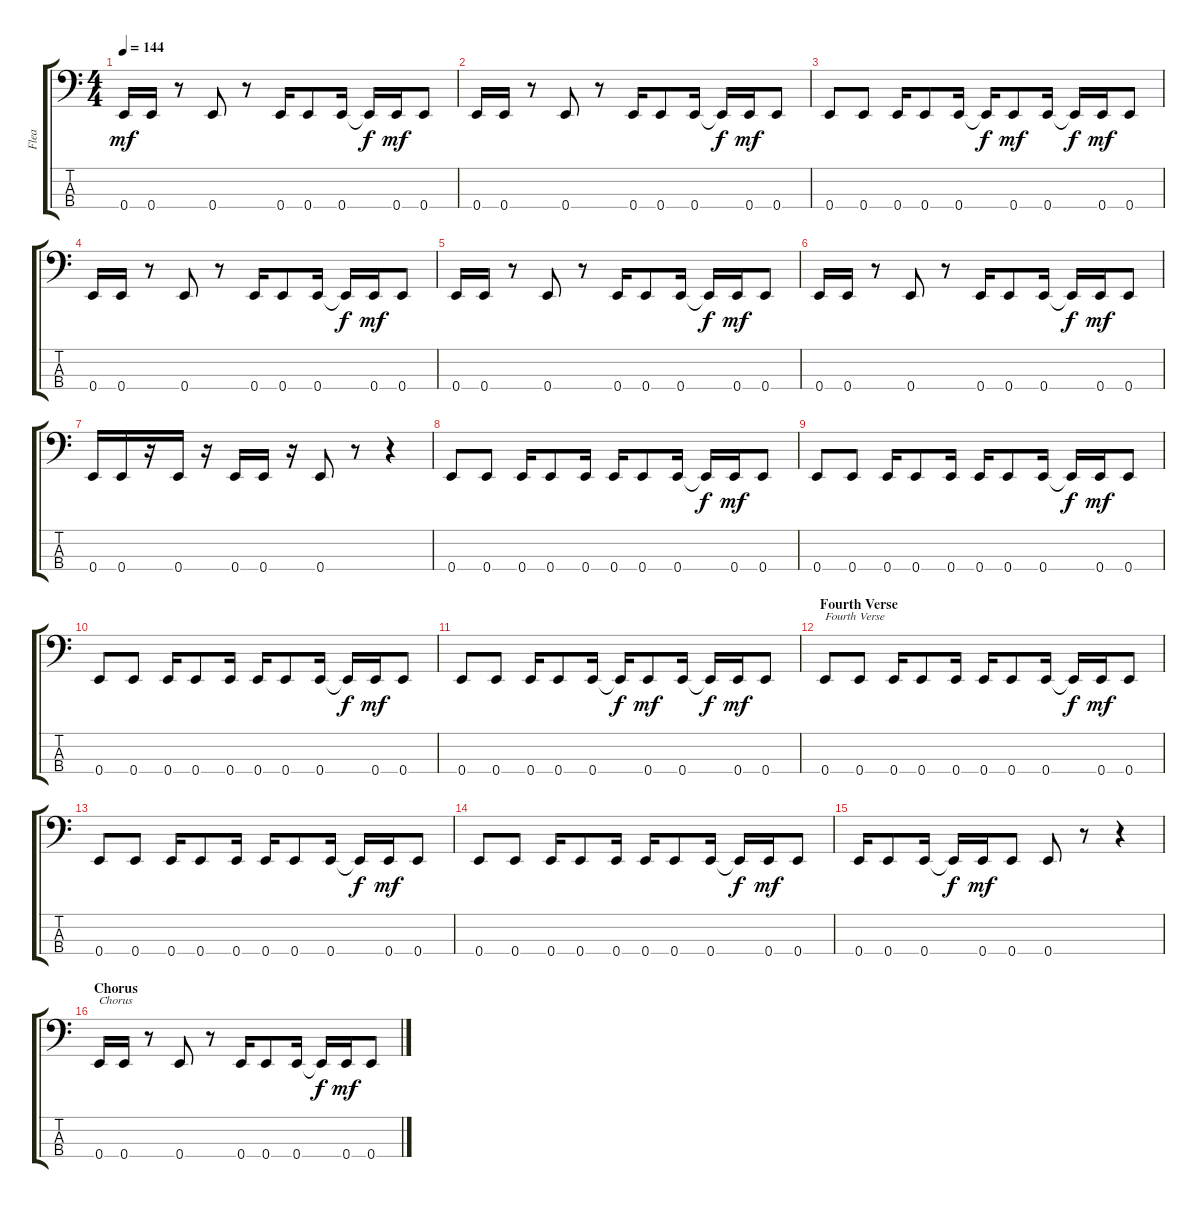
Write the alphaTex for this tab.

\track ("Flea" "Flea") {instrument electricbassfinger}
\staff {score tabs}
\tuning (G2 D2 A1 E1) {hide}
\ts (4 4)
\tempo 144
\clef f4
\ks c
0.4.16{dy mf} 0.4.16 r.8 0.4.8 r.8 0.4.16 0.4.8 0.4.16 0.4{t}.16{dy f} 0.4.16{dy mf} 0.4.8 |
0.4.16 0.4.16 r.8 0.4.8 r.8 0.4.16 0.4.8 0.4.16 0.4{t}.16{dy f} 0.4.16{dy mf} 0.4.8 |
0.4.8 0.4.8 0.4.16 0.4.8 0.4.16 0.4{t}.16{dy f} 0.4.8{dy mf} 0.4.16 0.4{t}.16{dy f} 0.4.16{dy mf} 0.4.8 |
0.4.16 0.4.16 r.8 0.4.8 r.8 0.4.16 0.4.8 0.4.16 0.4{t}.16{dy f} 0.4.16{dy mf} 0.4.8 |
0.4.16 0.4.16 r.8 0.4.8 r.8 0.4.16 0.4.8 0.4.16 0.4{t}.16{dy f} 0.4.16{dy mf} 0.4.8 |
0.4.16 0.4.16 r.8 0.4.8 r.8 0.4.16 0.4.8 0.4.16 0.4{t}.16{dy f} 0.4.16{dy mf} 0.4.8 |
0.4.16 0.4.16 r.16 0.4.16 r.16 0.4.16 0.4.16 r.16 0.4.8 r.8 r.4 |
0.4.8 0.4.8 0.4.16 0.4.8 0.4.16 0.4.16 0.4.8 0.4.16 0.4{t}.16{dy f} 0.4.16{dy mf} 0.4.8 |
0.4.8 0.4.8 0.4.16 0.4.8 0.4.16 0.4.16 0.4.8 0.4.16 0.4{t}.16{dy f} 0.4.16{dy mf} 0.4.8 |
0.4.8 0.4.8 0.4.16 0.4.8 0.4.16 0.4.16 0.4.8 0.4.16 0.4{t}.16{dy f} 0.4.16{dy mf} 0.4.8 |
0.4.8 0.4.8 0.4.16 0.4.8 0.4.16 0.4{t}.16{dy f} 0.4.8{dy mf} 0.4.16 0.4{t}.16{dy f} 0.4.16{dy mf} 0.4.8 |
\section ("" "Fourth Verse")
0.4.8{txt "Fourth Verse"} 0.4.8 0.4.16 0.4.8 0.4.16 0.4.16 0.4.8 0.4.16 0.4{t}.16{dy f} 0.4.16{dy mf} 0.4.8 |
0.4.8 0.4.8 0.4.16 0.4.8 0.4.16 0.4.16 0.4.8 0.4.16 0.4{t}.16{dy f} 0.4.16{dy mf} 0.4.8 |
0.4.8 0.4.8 0.4.16 0.4.8 0.4.16 0.4.16 0.4.8 0.4.16 0.4{t}.16{dy f} 0.4.16{dy mf} 0.4.8 |
0.4.16 0.4.8 0.4.16 0.4{t}.16{dy f} 0.4.16{dy mf} 0.4.8 0.4.8 r.8 r.4 |
\section ("" "Chorus")
0.4.16{txt "Chorus"} 0.4.16 r.8 0.4.8 r.8 0.4.16 0.4.8 0.4.16 0.4{t}.16{dy f} 0.4.16{dy mf} 0.4.8
